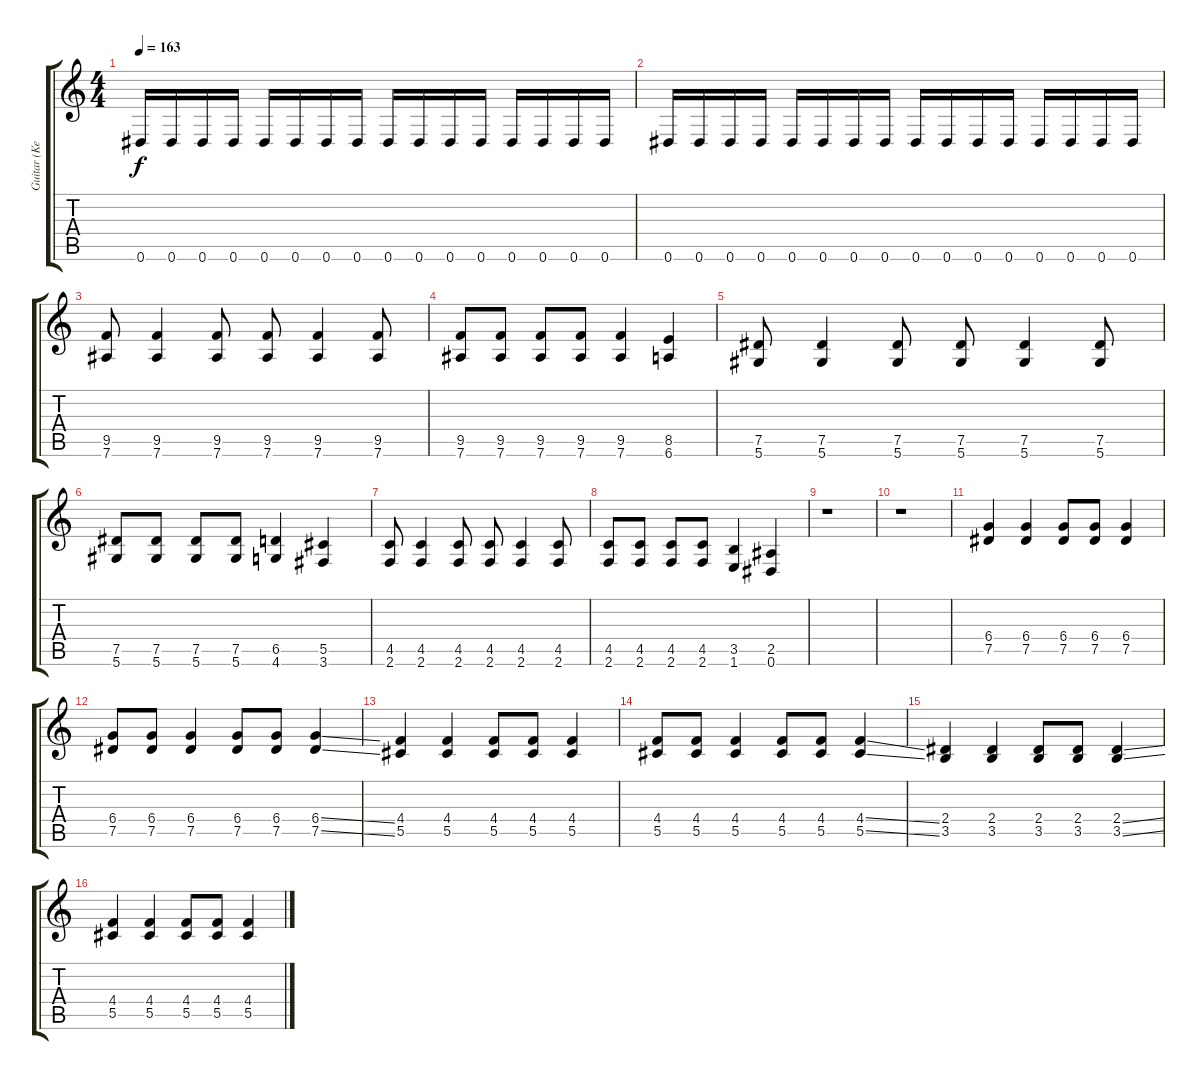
\track ("Guitar (Kerry King)" "Guitar (Ke") {instrument distortionguitar}
\staff {score tabs}
\tuning (Eb4 Bb3 Gb3 Db3 Ab2 Eb2) {hide}
\ts (4 4)
\tempo 163
\clef g2
\ks c
0.6.16{dy f} 0.6.16 0.6.16 0.6.16 0.6.16 0.6.16 0.6.16 0.6.16 0.6.16 0.6.16 0.6.16 0.6.16 0.6.16 0.6.16 0.6.16 0.6.16 |
0.6.16 0.6.16 0.6.16 0.6.16 0.6.16 0.6.16 0.6.16 0.6.16 0.6.16 0.6.16 0.6.16 0.6.16 0.6.16 0.6.16 0.6.16 0.6.16 |
(9.5 7.6).8 (9.5 7.6).4 (9.5 7.6).8 (9.5 7.6).8 (9.5 7.6).4 (9.5 7.6).8 |
(9.5 7.6).8 (9.5 7.6).8 (9.5 7.6).8 (9.5 7.6).8 (9.5 7.6).4 (8.5 6.6).4 |
(7.5 5.6).8 (7.5 5.6).4 (7.5 5.6).8 (7.5 5.6).8 (7.5 5.6).4 (7.5 5.6).8 |
(7.5 5.6).8 (7.5 5.6).8 (7.5 5.6).8 (7.5 5.6).8 (6.5 4.6).4 (5.5 3.6).4 |
(4.5 2.6).8 (4.5 2.6).4 (4.5 2.6).8 (4.5 2.6).8 (4.5 2.6).4 (4.5 2.6).8 |
(4.5 2.6).8 (4.5 2.6).8 (4.5 2.6).8 (4.5 2.6).8 (3.5 1.6).4 (2.5 0.6).4 |
r.1 |
r.1 |
(6.4 7.5).4 (6.4 7.5).4 (6.4 7.5).8 (6.4 7.5).8 (6.4 7.5).4 |
(6.4 7.5).8 (6.4 7.5).8 (6.4 7.5).4 (6.4 7.5).8 (6.4 7.5).8 (6.4{ss} 7.5{ss}).4 |
(4.4 5.5).4 (4.4 5.5).4 (4.4 5.5).8 (4.4 5.5).8 (4.4 5.5).4 |
(4.4 5.5).8 (4.4 5.5).8 (4.4 5.5).4 (4.4 5.5).8 (4.4 5.5).8 (4.4{ss} 5.5{ss}).4 |
(2.4 3.5).4 (2.4 3.5).4 (2.4 3.5).8 (2.4 3.5).8 (2.4{ss} 3.5{ss}).4 |
(4.4 5.5).4 (4.4 5.5).4 (4.4 5.5).8 (4.4 5.5).8 (4.4 5.5).4
